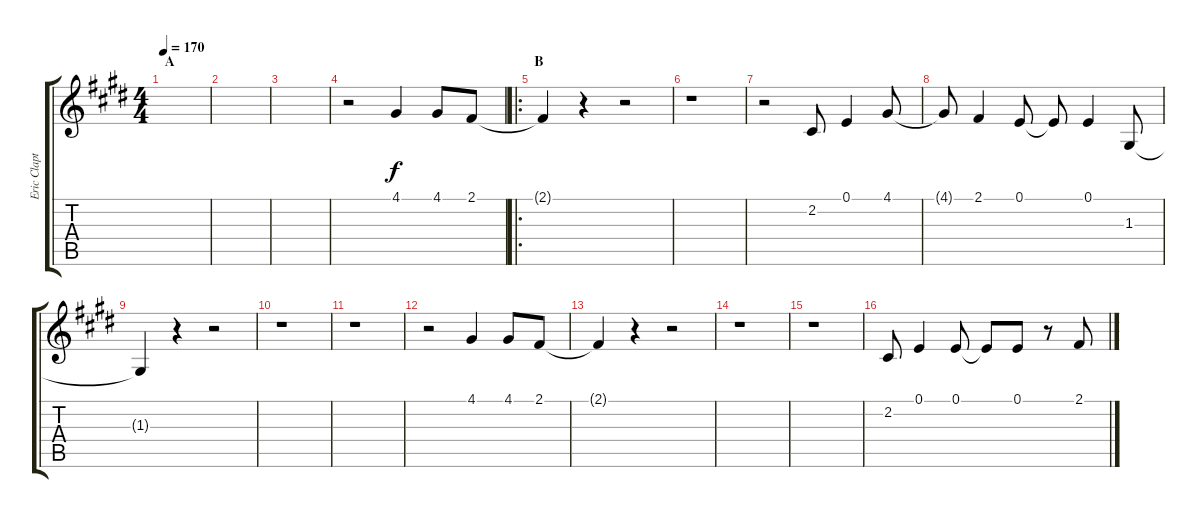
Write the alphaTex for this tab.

\track ("Eric Clapton Voice" "Eric Clapt") {instrument harmonica}
\staff {score tabs}
\tuning (E4 B3 G3 D3 A2 E2) {hide}
\ts (4 4)
\section ("" "A")
\tempo 170
\clef g2
\ks e
|
|
|
r.2 4.1.4 4.1.8 2.1.8 |
\ro
\section ("" "B")
2.1{t}.4 r.4 r.2 |
r.1 |
r.2 2.2.8 0.1.4 4.1.8 |
4.1{t}.8 2.1.4 0.1.8 0.1{t}.8 0.1.4 1.3.8 |
1.3{t}.4 r.4 r.2 |
r.1 |
r.1 |
r.2 4.1.4 4.1.8 2.1.8 |
2.1{t}.4 r.4 r.2 |
r.1 |
r.1 |
2.2.8 0.1.4 0.1.8 0.1{t}.8 0.1.8 r.8 2.1.8
